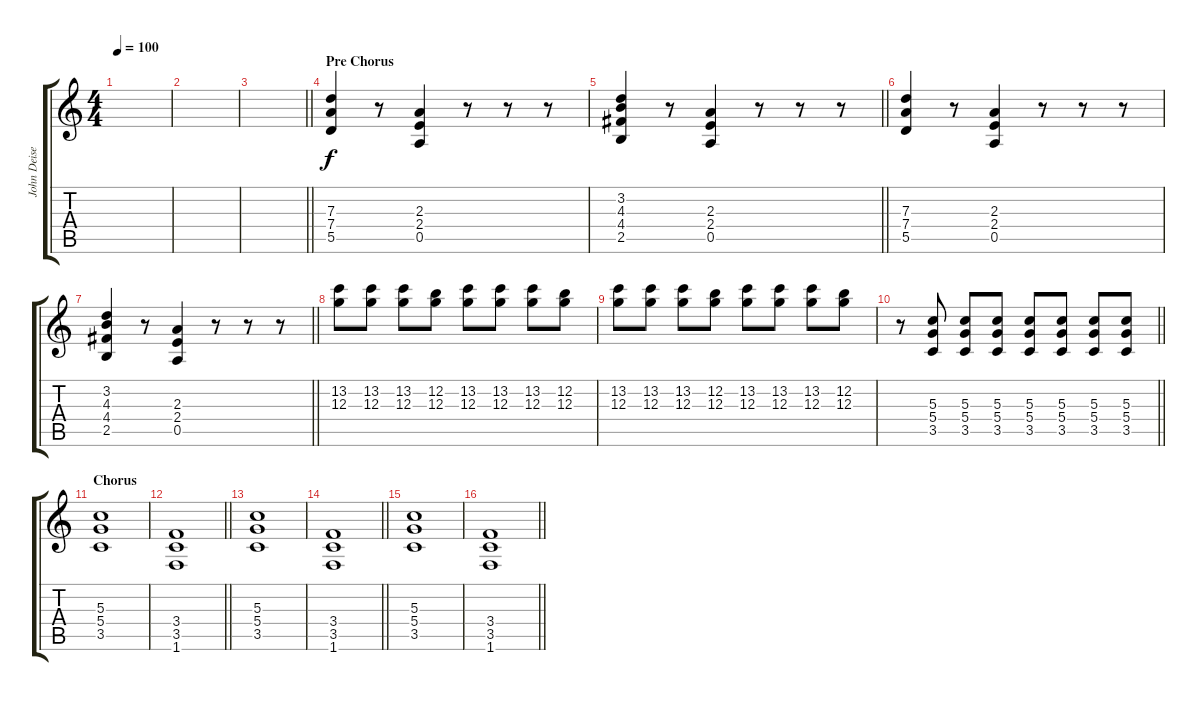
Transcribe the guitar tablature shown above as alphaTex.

\track ("John Deisel" "John Deise") {instrument overdrivenguitar}
\staff {score tabs}
\tuning (E4 B3 G3 D3 A2 E2) {hide}
\ts (4 4)
\tempo 100
\clef g2
\ks c
|
|
\barLineRight lightlight
|
\section ("" "Pre Chorus")
(7.3 7.4 5.5).4 r.8 (2.3 2.4 0.5).4 r.8 r.8 r.8 |
\barLineRight lightlight
(3.2 4.3 4.4 2.5).4 r.8 (2.3 2.4 0.5).4 r.8 r.8 r.8 |
(7.3 7.4 5.5).4 r.8 (2.3 2.4 0.5).4 r.8 r.8 r.8 |
\barLineRight lightlight
(3.2 4.3 4.4 2.5).4 r.8 (2.3 2.4 0.5).4 r.8 r.8 r.8 |
(13.2 12.3).8 (13.2 12.3).8 (13.2 12.3).8 (12.2 12.3).8 (13.2 12.3).8 (13.2 12.3).8 (13.2 12.3).8 (12.2 12.3).8 |
(13.2 12.3).8 (13.2 12.3).8 (13.2 12.3).8 (12.2 12.3).8 (13.2 12.3).8 (13.2 12.3).8 (13.2 12.3).8 (12.2 12.3).8 |
\barLineRight lightlight
r.8 (5.3 5.4 3.5).8 (5.3 5.4 3.5).8 (5.3 5.4 3.5).8 (5.3 5.4 3.5).8 (5.3 5.4 3.5).8 (5.3 5.4 3.5).8 (5.3 5.4 3.5).8 |
\section ("" "Chorus")
(5.3 5.4 3.5).1 |
\barLineRight lightlight
(3.4 3.5 1.6).1 |
(5.3 5.4 3.5).1 |
\barLineRight lightlight
(3.4 3.5 1.6).1 |
(5.3 5.4 3.5).1 |
\barLineRight lightlight
(3.4 3.5 1.6).1
